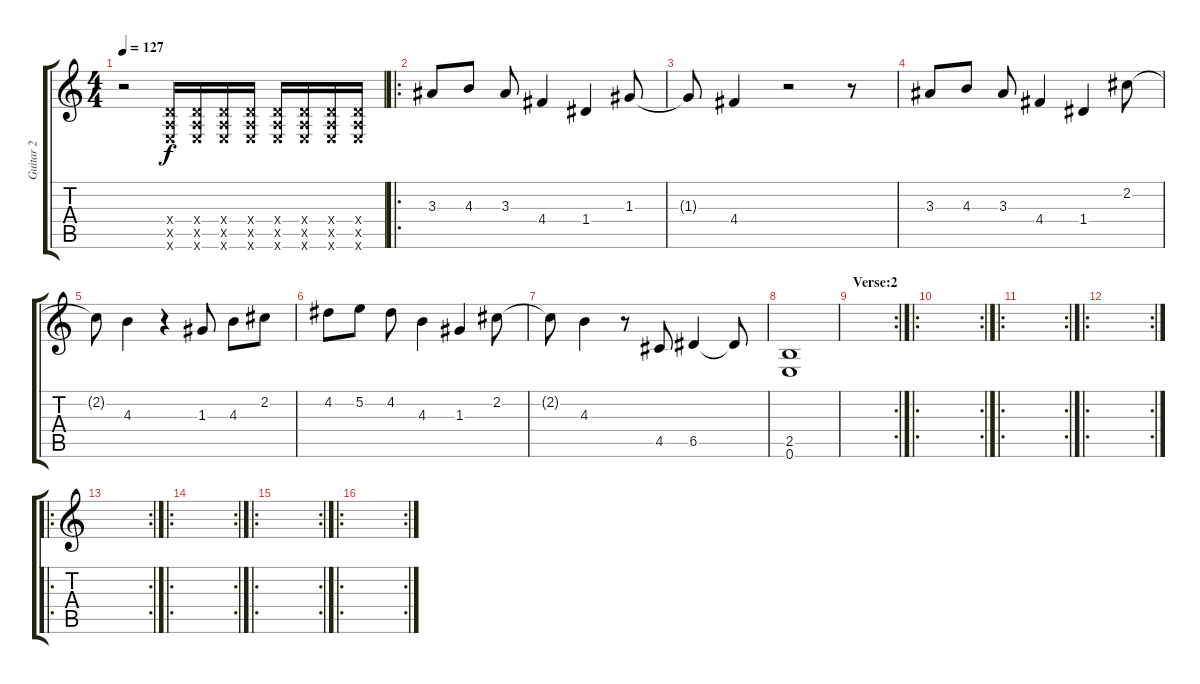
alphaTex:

\track ("Guitar 2" "Guitar 2") {instrument acousticguitarsteel}
\staff {score tabs}
\tuning (E4 B3 G3 D3 A2 E2) {hide}
\ts (4 4)
\tempo 127
\clef g2
\ks c
r.2{dy f} (0.4{x} 0.5{x} 0.6{x}).16 (0.4{x} 0.5{x} 0.6{x}).16 (0.4{x} 0.5{x} 0.6{x}).16 (0.4{x} 0.5{x} 0.6{x}).16 (0.4{x} 0.5{x} 0.6{x}).16 (0.4{x} 0.5{x} 0.6{x}).16 (0.4{x} 0.5{x} 0.6{x}).16 (0.4{x} 0.5{x} 0.6{x}).16 |
\ro
3.3.8 4.3.8 3.3.8 4.4.4 1.4.4 1.3.8 |
1.3{t}.8 4.4.4 r.2 r.8 |
3.3.8 4.3.8 3.3.8 4.4.4 1.4.4 2.2.8 |
2.2{t}.8 4.3.4 r.4 1.3.8 4.3.8 2.2.8 |
4.2.8 5.2.8 4.2.8 4.3.4 1.3.4 2.2.8 |
2.2{t}.8 4.3.4 r.8 4.5.8 6.5.4 6.5{t}.8 |
(2.5 0.6).1 |
\rc 2
\section ("" "Verse:2")
|
\ro
\rc 2
|
\ro
\rc 2
|
\ro
\rc 2
|
\ro
\rc 2
|
\ro
\rc 2
|
\ro
\rc 2
|
\ro
\rc 2
